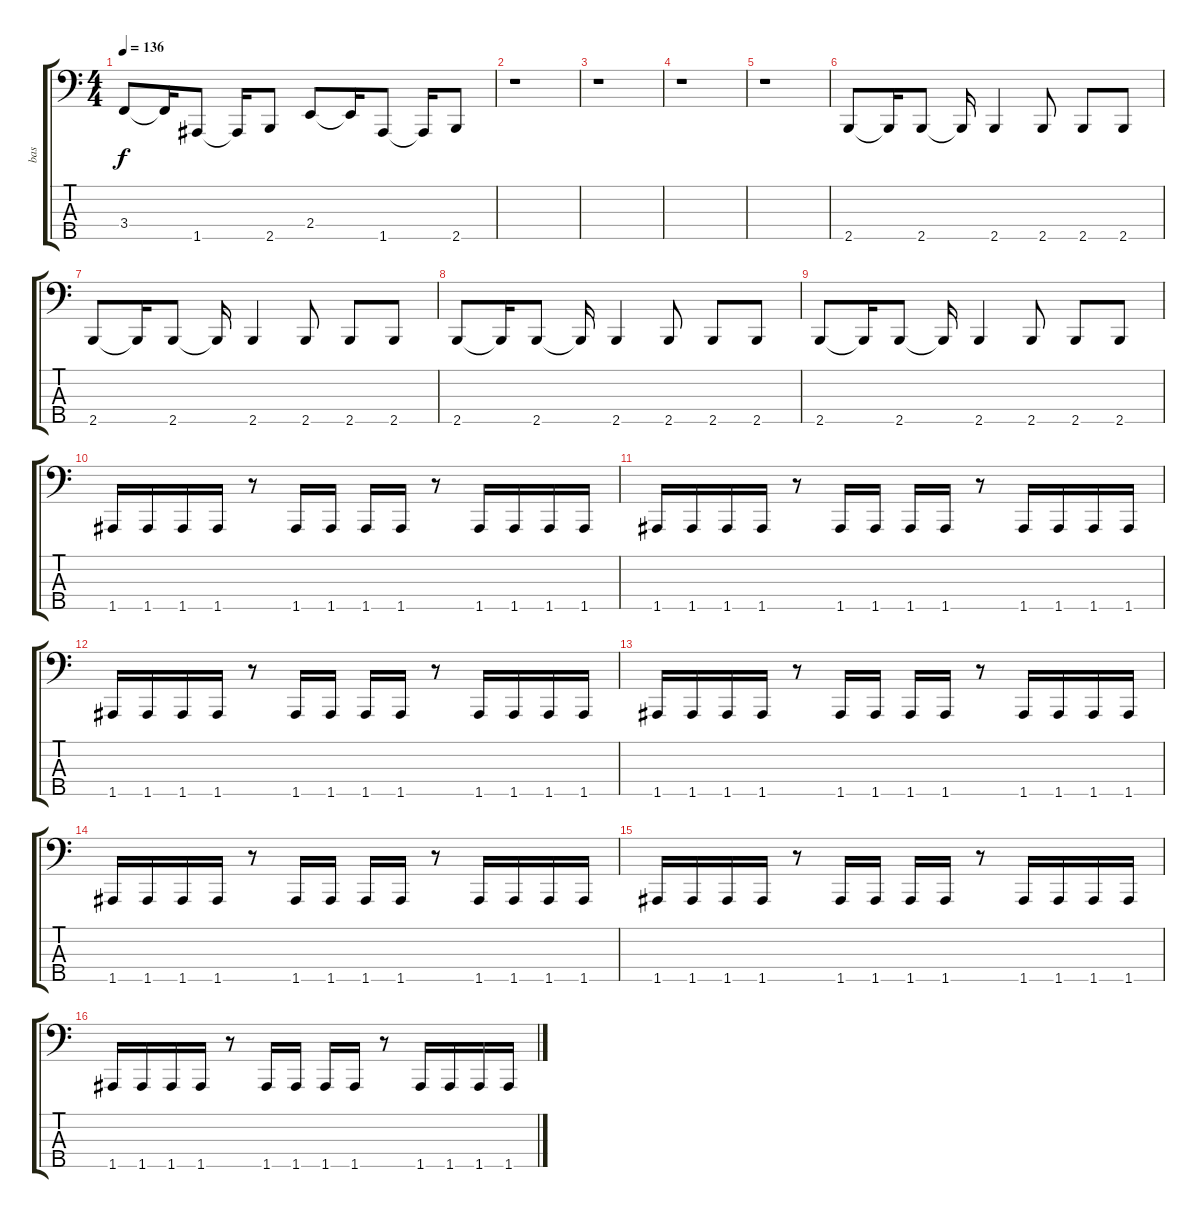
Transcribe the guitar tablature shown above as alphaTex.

\track ("bas" "bas") {instrument electricbassfinger}
\staff {score tabs}
\tuning (F2 C2 G1 D1 A0) {hide}
\ts (4 4)
\tempo 136
\clef f4
\ks c
3.4.8{dy f} 3.4{t}.16 1.5.8 1.5{t}.16 2.5.8 2.4.8 2.4{t}.16 1.5.8 1.5{t}.16 2.5.8 |
r.1 |
r.1 |
r.1 |
r.1 |
2.5.8 2.5{t}.16 2.5.8 2.5{t}.16 2.5.4 2.5.8 2.5.8 2.5.8 |
2.5.8 2.5{t}.16 2.5.8 2.5{t}.16 2.5.4 2.5.8 2.5.8 2.5.8 |
2.5.8 2.5{t}.16 2.5.8 2.5{t}.16 2.5.4 2.5.8 2.5.8 2.5.8 |
2.5.8 2.5{t}.16 2.5.8 2.5{t}.16 2.5.4 2.5.8 2.5.8 2.5.8 |
1.5.16 1.5.16 1.5.16 1.5.16 r.8 1.5.16 1.5.16 1.5.16 1.5.16 r.8 1.5.16 1.5.16 1.5.16 1.5.16 |
1.5.16 1.5.16 1.5.16 1.5.16 r.8 1.5.16 1.5.16 1.5.16 1.5.16 r.8 1.5.16 1.5.16 1.5.16 1.5.16 |
1.5.16 1.5.16 1.5.16 1.5.16 r.8 1.5.16 1.5.16 1.5.16 1.5.16 r.8 1.5.16 1.5.16 1.5.16 1.5.16 |
1.5.16 1.5.16 1.5.16 1.5.16 r.8 1.5.16 1.5.16 1.5.16 1.5.16 r.8 1.5.16 1.5.16 1.5.16 1.5.16 |
1.5.16 1.5.16 1.5.16 1.5.16 r.8 1.5.16 1.5.16 1.5.16 1.5.16 r.8 1.5.16 1.5.16 1.5.16 1.5.16 |
1.5.16 1.5.16 1.5.16 1.5.16 r.8 1.5.16 1.5.16 1.5.16 1.5.16 r.8 1.5.16 1.5.16 1.5.16 1.5.16 |
1.5.16 1.5.16 1.5.16 1.5.16 r.8 1.5.16 1.5.16 1.5.16 1.5.16 r.8 1.5.16 1.5.16 1.5.16 1.5.16
